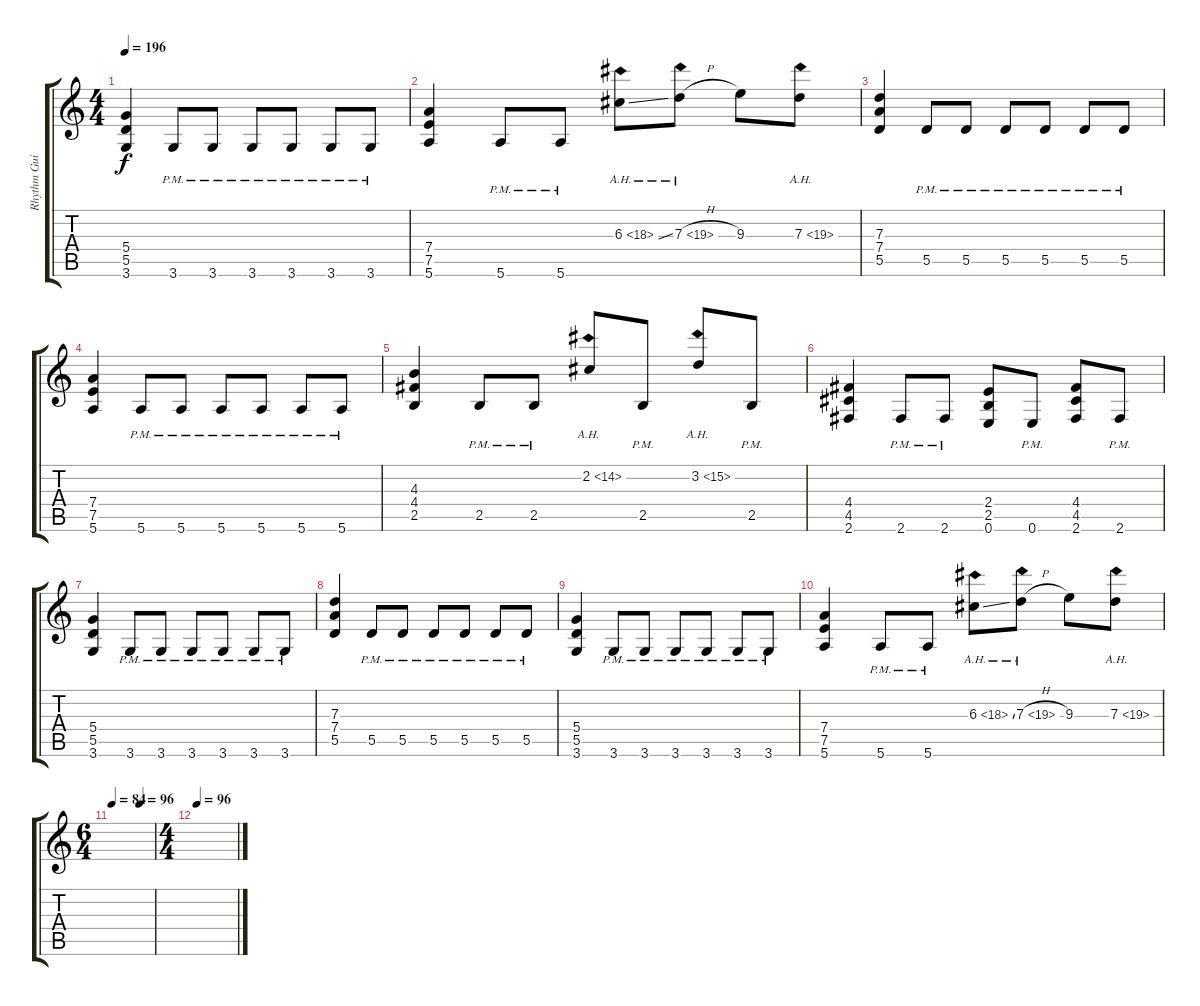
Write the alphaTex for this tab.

\track ("Rhythm Guitar(L)" "Rhythm Gui") {instrument distortionguitar}
\staff {score tabs}
\tuning (E4 B3 G3 D3 A2 E2) {hide}
\ts (4 4)
\tempo 196
\clef g2
\ks c
(5.4 5.5 3.6).4{dy f} 3.6{pm}.8 3.6{pm}.8 3.6{pm}.8 3.6{pm}.8 3.6{pm}.8 3.6{pm}.8 |
(7.4 7.5 5.6).4 5.6{pm}.8 5.6{pm}.8 6.3{ah 12 ss}.8 7.3{ah 12 h}.8 9.3.8 7.3{ah 12}.8 |
(7.3 7.4 5.5).4 5.5{pm}.8 5.5{pm}.8 5.5{pm}.8 5.5{pm}.8 5.5{pm}.8 5.5{pm}.8 |
(7.4 7.5 5.6).4 5.6{pm}.8 5.6{pm}.8 5.6{pm}.8 5.6{pm}.8 5.6{pm}.8 5.6{pm}.8 |
(4.3 4.4 2.5).4 2.5{pm}.8 2.5{pm}.8 2.2{ah 12}.8 2.5{pm}.8 3.2{ah 12}.8 2.5{pm}.8 |
(4.4 4.5 2.6).4 2.6{pm}.8 2.6{pm}.8 (2.4 2.5 0.6).8 0.6{pm}.8 (4.4 4.5 2.6).8 2.6{pm}.8 |
(5.4 5.5 3.6).4 3.6{pm}.8 3.6{pm}.8 3.6{pm}.8 3.6{pm}.8 3.6{pm}.8 3.6{pm}.8 |
(7.3 7.4 5.5).4 5.5{pm}.8 5.5{pm}.8 5.5{pm}.8 5.5{pm}.8 5.5{pm}.8 5.5{pm}.8 |
(5.4 5.5 3.6).4 3.6{pm}.8 3.6{pm}.8 3.6{pm}.8 3.6{pm}.8 3.6{pm}.8 3.6{pm}.8 |
(7.4 7.5 5.6).4 5.6{pm}.8 5.6{pm}.8 6.3{ah 12 ss}.8 7.3{ah 12 h}.8 9.3.8 7.3{ah 12}.8 |
\ts (6 4)
\tempo 84
\tempo (96 0.6666666666666666)
|
\ts (4 4)
\tempo (96 0.03125)
